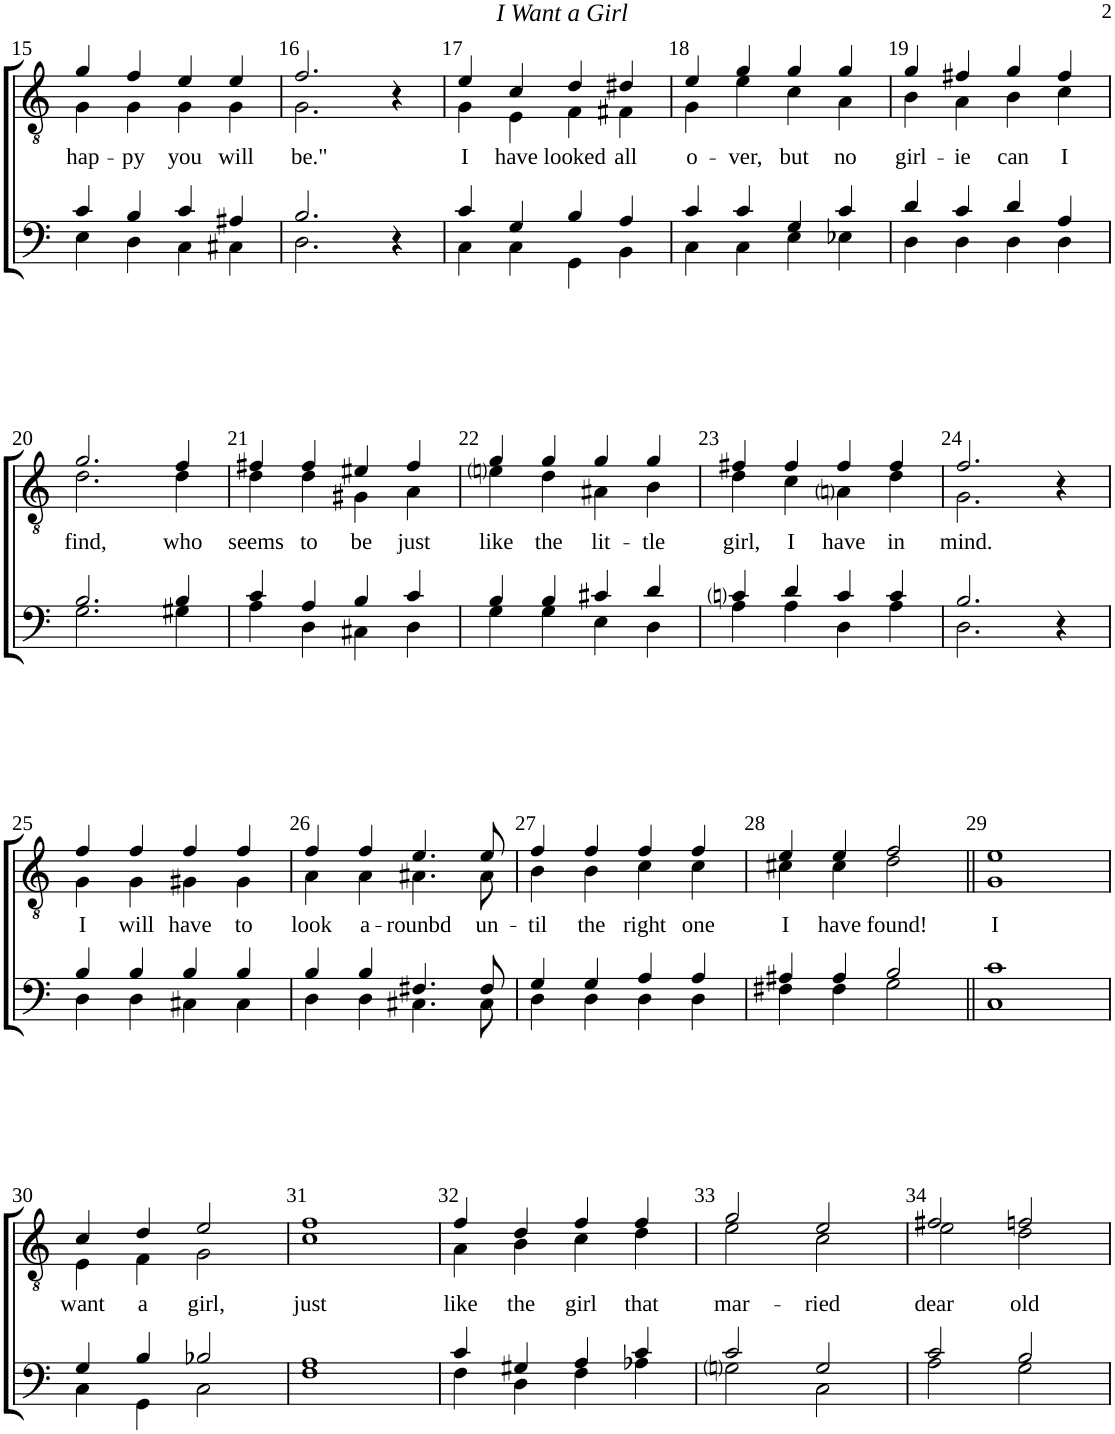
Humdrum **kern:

**kern	**kern	**text
*part2	*part1	*part1
*staff2	*staff1	*staff1
*I"Bari Bass	*I"Tenor Lead	*
!!LO:PB:g=z
*clefF4	*clefGv2	*
*k[]	*k[]	*
*M2/2	*M2/2	*
*met(c|)	*met(c|)	*
=15	=15	=15
*^	*^	*
!	!	!	!	!LO:LY:b
4c/	4E\	4g/	4G\	hap-
!	!	!	!	!LO:LY:b
4B/	4D\	4f/	4G\	-py
!	!	!	!	!LO:LY:b
4c/	4C\	4e/	4G\	you
!	!	!	!	!LO:LY:b
4A#X/	4C#X\	4e/	4G\	will
=16	=16	=16	=16	=16
!	!	!	!	!LO:LY:b
2.B/	2.D\	2.f/	2.G\	be."
4r	4r	4r	4r	.
=17	=17	=17	=17	=17
!	!	!	!	!LO:LY:b
4c/	4C\	4e/	4G\	I
!	!	!	!	!LO:LY:b
4G/	4C\	4c/	4E\	have
!	!	!	!	!LO:LY:b
4B/	4GG\	4d/	4F\	looked
!	!	!	!	!LO:LY:b
4A/	4BB\	4d#X/	4F#X\	all
=18	=18	=18	=18	=18
!	!	!	!	!LO:LY:b
4c/	4C\	4e/	4G\	o-
!	!	!	!	!LO:LY:b
4c/	4C\	4g/	4e\	-ver,
!	!	!	!	!LO:LY:b
4G/	4E\	4g/	4c\	but
!	!	!	!	!LO:LY:b
4c/	4E-X\	4g/	4A\	no
=19	=19	=19	=19	=19
!	!	!	!	!LO:LY:b
4d/	4D\	4g/	4B\	girl-
!	!	!	!	!LO:LY:b
4c/	4D\	4f#X/	4A\	-ie
!	!	!	!	!LO:LY:b
4d/	4D\	4g/	4B\	can
!	!	!	!	!LO:LY:b
4A/	4D\	4f#/	4c\	I
!!LO:LB:g=z	!!
=20	=20	=20	=20	=20
!	!	!	!	!LO:LY:b
2.B/	2.G\	2.g/	2.d\	find,
!	!	!	!	!LO:LY:b
4B/	4G#X\	4f/	4d\	who
=21	=21	=21	=21	=21
!	!	!	!	!LO:LY:b
4c/	4A\	4f#X/	4d\	seems
!	!	!	!	!LO:LY:b
4A/	4D\	4f#/	4d\	to
!	!	!	!	!LO:LY:b
4B/	4C#X\	4e#X/	4G#X\	be
!	!	!	!	!LO:LY:b
4c/	4D\	4f#/	4A\	just
=22	=22	=22	=22	=22
!	!	!	!	!LO:LY:b
4B/	4G\	4g/	4eni\	like
!	!	!	!	!LO:LY:b
4B/	4G\	4g/	4d\	the
!	!	!	!	!LO:LY:b
4c#X/	4E\	4g/	4A#X\	lit-
!	!	!	!	!LO:LY:b
4d/	4D\	4g/	4B\	-tle
=23	=23	=23	=23	=23
!	!	!	!	!LO:LY:b
4cni/	4A\	4f#X/	4d\	girl,
!	!	!	!	!LO:LY:b
4d/	4A\	4f#/	4c\	I
!	!	!	!	!LO:LY:b
4c/	4D\	4f#/	4Ani\	have
!	!	!	!	!LO:LY:b
4c/	4A\	4f#/	4d\	in
=24	=24	=24	=24	=24
!	!	!	!	!LO:LY:b
2.B/	2.D\	2.f/	2.G\	mind.
4r	4r	4r	4r	.
!!LO:LB:g=z	!!
=25	=25	=25	=25	=25
!	!	!	!	!LO:LY:b
4B/	4D\	4f/	4G\	I
!	!	!	!	!LO:LY:b
4B/	4D\	4f/	4G\	will
!	!	!	!	!LO:LY:b
4B/	4C#X\	4f/	4G#X\	have
!	!	!	!	!LO:LY:b
4B/	4C#\	4f/	4G#\	to
=26	=26	=26	=26	=26
!	!	!	!	!LO:LY:b
4B/	4D\	4f/	4A\	look
!	!	!	!	!LO:LY:b
4B/	4D\	4f/	4A\	a-
!	!	!	!	!LO:LY:b
4.F#X/	4.C#X\	4.e/	4.A#X\	-rounbd
!	!	!	!	!LO:LY:b
8F#/	8C#\	8e/	8A#\	un-
=27	=27	=27	=27	=27
!	!	!	!	!LO:LY:b
4G/	4D\	4f/	4B\	-til
!	!	!	!	!LO:LY:b
4G/	4D\	4f/	4B\	the
!	!	!	!	!LO:LY:b
4A/	4D\	4f/	4c\	right
!	!	!	!	!LO:LY:b
4A/	4D\	4f/	4c\	one
=28	=28	=28	=28	=28
!	!	!	!	!LO:LY:b
4A#X/	4F#X\	4e/	4c#X\	I
!	!	!	!	!LO:LY:b
4A#/	4F#\	4e/	4c#\	have
!	!	!	!	!LO:LY:b
2B/	2G\	2f/	2d\	found!
=29||	=29||	=29||	=29||	=29||
!	!	!	!	!LO:LY:b
1c	1C	1e	1G	I
!!LO:LB:g=z	!!
=30	=30	=30	=30	=30
!	!	!	!	!LO:LY:b
4G/	4C\	4c/	4E\	want
!	!	!	!	!LO:LY:b
4B/	4GG\	4d/	4F\	a
!	!	!	!	!LO:LY:b
2B-X/	2C\	2e/	2G\	girl,
=31	=31	=31	=31	=31
!	!	!	!	!LO:LY:b
1A	1F	1f	1c	just
=32	=32	=32	=32	=32
!	!	!	!	!LO:LY:b
4c/	4F\	4f/	4A\	like
!	!	!	!	!LO:LY:b
4G#X/	4D\	4d/	4B\	the
!	!	!	!	!LO:LY:b
4A/	4F\	4f/	4c\	girl
!	!	!	!	!LO:LY:b
4c/	4A-X\	4f/	4d\	that
=33	=33	=33	=33	=33
!	!	!	!	!LO:LY:b
2c/	2Gni\	2g/	2e\	mar-
!	!	!	!	!LO:LY:b
2G/	2C\	2e/	2c\	-ried
=34	=34	=34	=34	=34
!	!	!	!	!LO:LY:b
2c/	2A\	2f#X/	2e\	dear
!	!	!	!	!LO:LY:b
2B/	2G\	2fn/	2d\	old
*v	*v	*	*	*
*	*v	*v	*
=	=	=
*-	*-	*-
